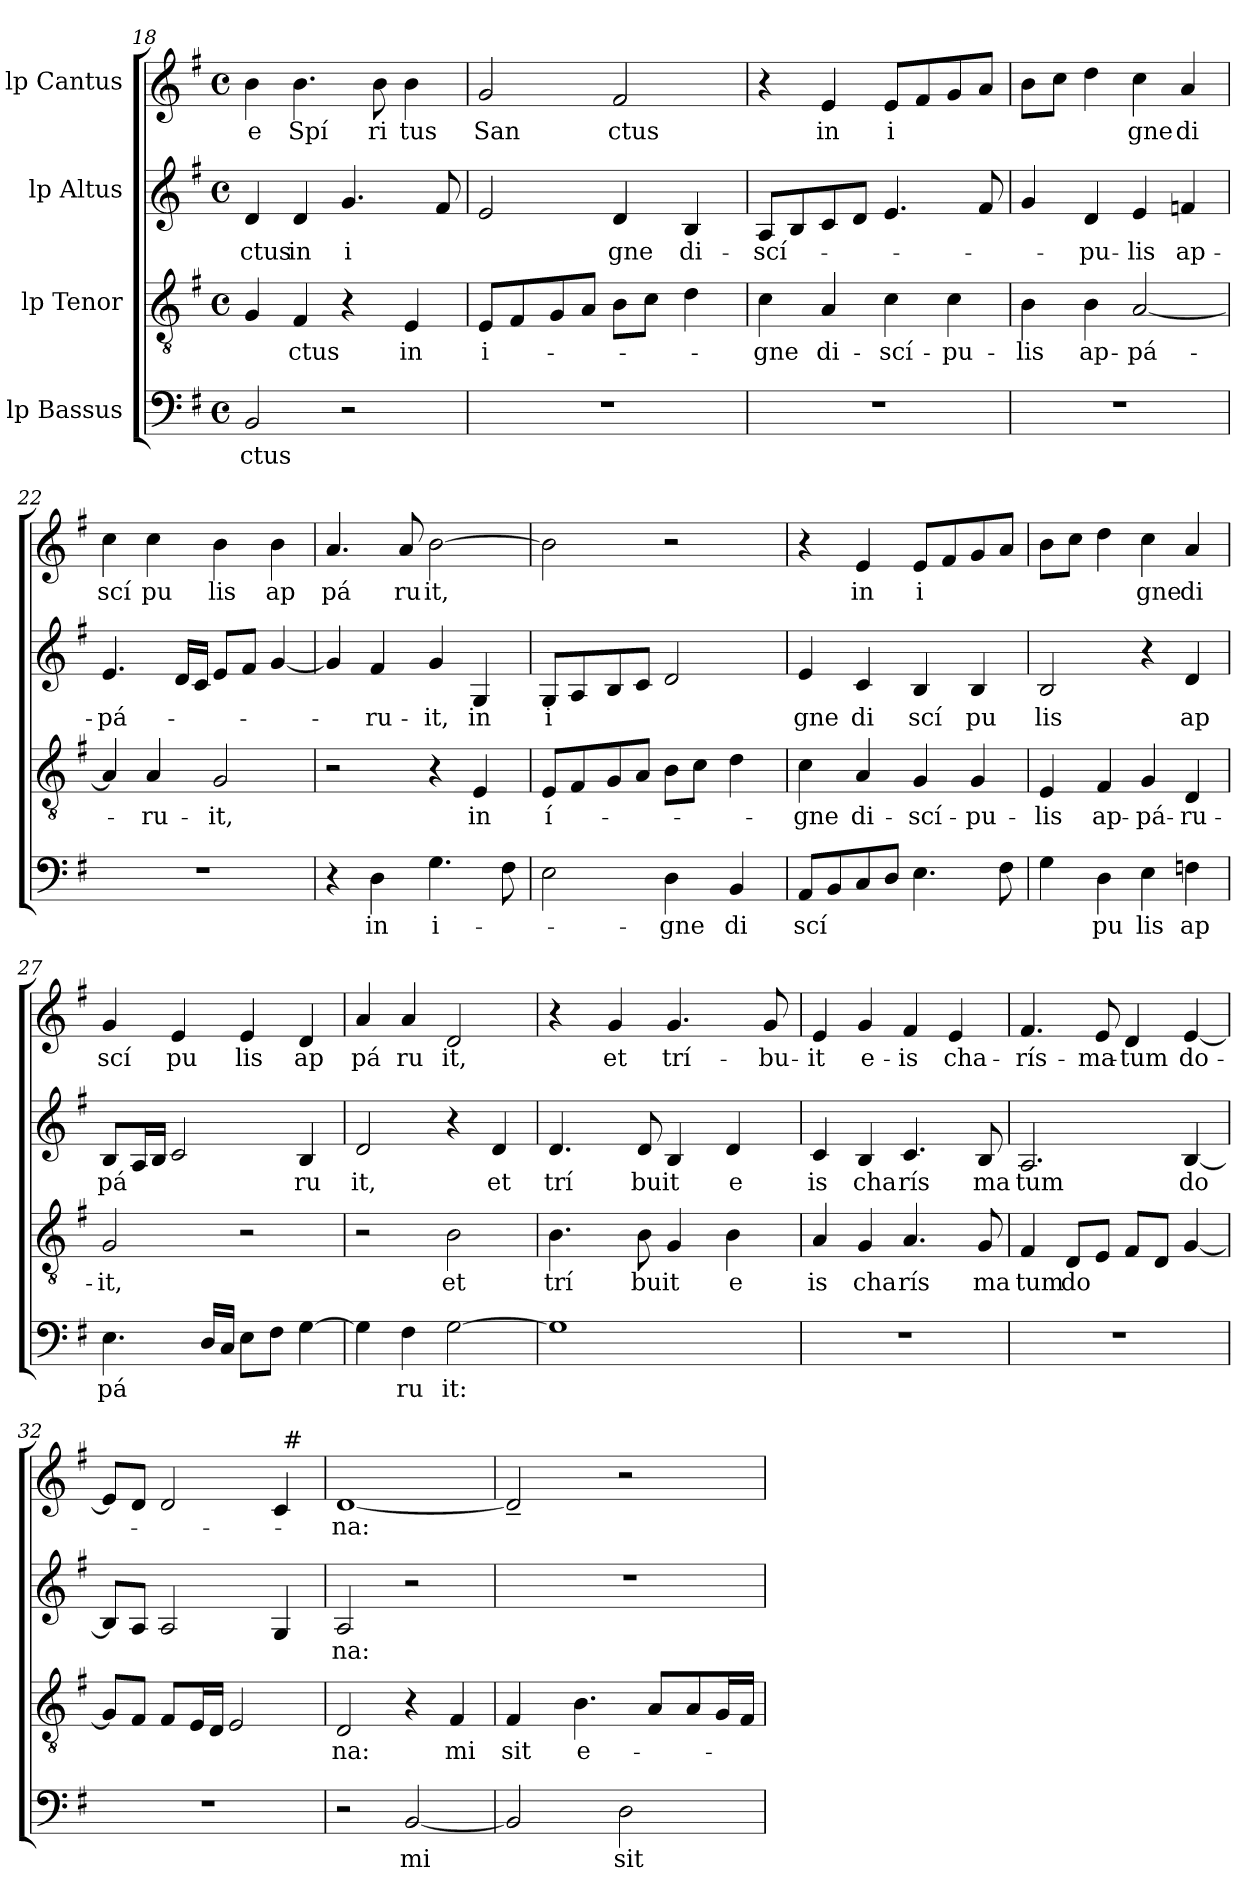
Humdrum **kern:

**kern	**text	**kern	**text	**kern	**text	**kern	**text
*part4	*part4	*part3	*part3	*part2	*part2	*part1	*part1
*staff4	*staff4	*staff3	*staff3	*staff2	*staff2	*staff1	*staff1
*I"lp Bassus	*	*I"lp Tenor	*	*I"lp Altus	*	*I"lp Cantus	*
*clefF4	*	*clefGv2	*	*clefG2	*	*clefG2	*
*k[f#]	*	*k[f#]	*	*k[f#]	*	*k[f#]	*
*G:	*	*G:	*	*G:	*	*G:	*
*M4/4	*	*M4/4	*	*M4/4	*	*M4/4	*
*met(c)	*	*met(c)	*	*met(c)	*	*met(c)	*
=18	=18	=18	=18	=18	=18	=18	=18
!	!LO:LY:b:cj	!	!	!	!LO:LY:b:cj	!	!LO:LY:b:cj
2BB/	ctus	4G/	.	4d/	ctus	4b\	e
!	!	!	!LO:LY:b:cj	!	!LO:LY:b:cj	!	!LO:LY:b:cj
.	.	4F#/	ctus	4d/	in	4.b\	Spí
!	!	!	!	!	!LO:LY:b:rj	!	!
2r	.	4r	.	4.g/	i	.	.
!	!	!	!	!	!	!	!LO:LY:b:cj
.	.	.	.	.	.	8b\	ri
!	!	!	!LO:LY:b:cj	!	!	!	!LO:LY:b:cj
.	.	4E/	in	.	.	4b\	tus
.	.	.	.	8f#/	.	.	.
!!LO:LB:g=z
=19	=19	=19	=19	=19	=19	=19	=19
!	!	!	!LO:LY:b:rj	!	!	!	!LO:LY:b:cj
*	*	*^	*	*	*	*	*
1r	.	8E/L	8ryy	i-	2e/	.	2g/	San
.	.	8F#/	32ryy	.	.	.	.	.
.	.	.	2ryy	.	.	.	.	.
.	.	8G/	.	.	.	.	.	.
.	.	8A/J	.	.	.	.	.	.
!	!	!	!	!	!	!LO:LY:b:cj	!	!LO:LY:b:cj
.	.	8B\L	.	.	4d/	gne	2f#/	ctus
.	.	8c\J	.	.	.	.	.	.
.	.	.	4ryy	.	.	.	.	.
!	!	!	!	!	!	!LO:LY:b:cj	!	!
.	.	4d\	.	.	4B/	di-	.	.
.	.	.	16.ryy	.	.	.	.	.
=20	=20	=20	=20	=20	=20	=20	=20	=20
!	!	!	!	!LO:LY:b:cj	!	!LO:LY:b	!	!
*	*	*v	*v	*	*	*	*	*
1r	.	4c\	-gne	8A/L	-scí-	4r	.
.	.	.	.	8B/	.	.	.
!	!	!	!LO:LY:b:cj	!	!	!	!LO:LY:b:cj
.	.	4A/	di-	8c/	.	4e/	in
.	.	.	.	8d/J	.	.	.
!	!	!	!LO:LY:b:cj	!	!	!	!LO:LY:b:rj
.	.	4c\	-scí-	4.e/	.	8e/L	i
.	.	.	.	.	.	8f#/	.
!	!	!	!LO:LY:b:cj	!	!	!	!
.	.	4c\	-pu-	.	.	8g/	.
.	.	.	.	8f#/	.	8a/J	.
=21	=21	=21	=21	=21	=21	=21	=21
!	!	!	!LO:LY:b:cj	!	!	!	!
1r	.	4B\	-lis	4g/	.	8b\L	.
.	.	.	.	.	.	8cc\J	.
!	!	!	!LO:LY:b:cj	!	!LO:LY:b:cj	!	!
.	.	4B\	ap-	4d/	-pu-	4dd\	.
!	!	!	!LO:LY:b:cj	!	!LO:LY:b:cj	!	!LO:LY:b:cj
.	.	[<2A/	-pá-	4e/	-lis	4cc\	gne
!	!	!	!	!	!LO:LY:b:cj	!	!LO:LY:b:cj
.	.	.	.	4fn/	ap-	4a/	di
=22	=22	=22	=22	=22	=22	=22	=22
!	!	!	!	!	!LO:LY:b:cj	!	!LO:LY:b:cj
1r	.	4A/]	.	4.e/	-pá-	4cc\	scí
!	!	!	!LO:LY:b:cj	!	!	!	!LO:LY:b:cj
.	.	4A/	-ru-	.	.	4cc\	pu
.	.	.	.	16d/L	.	.	.
.	.	.	.	16c/J	.	.	.
!	!	!	!LO:LY:b:cj	!	!	!	!LO:LY:b:cj
.	.	2G/	-it,	8e/L	.	4b\	lis
.	.	.	.	8f#/J	.	.	.
!	!	!	!	!	!	!	!LO:LY:b:cj
.	.	.	.	[<4g/	.	4b\	ap
=23	=23	=23	=23	=23	=23	=23	=23
!	!	!	!	!	!	!	!LO:LY:b:cj
4r	.	2r	.	4g/]	.	4.a/	pá
!	!LO:LY:b:cj	!	!	!	!LO:LY:b:cj	!	!
4D\	in	.	.	4f#/	-ru-	.	.
!	!	!	!	!	!	!	!LO:LY:b:cj
.	.	.	.	.	.	8a/	ru
!	!LO:LY:b:rj	!	!	!	!LO:LY:b:cj	!	!LO:LY:b:cj
4.G\	i-	4r	.	4g/	-it,	[<2b\	it,
!	!	!	!LO:LY:b:cj	!	!LO:LY:b:cj	!	!
.	.	4E/	in	4G/	in	.	.
8F#\	.	.	.	.	.	.	.
!!LO:PB:g=z
=24	=24	=24	=24	=24	=24	=24	=24
!	!	!	!LO:LY:b:rj	!	!LO:LY:b:rj	!	!
*^	*	*	*	*	*	*	*
2E\	8ryy	.	8E/L	í-	8G/L	i	2b\]	.
.	32ryy	.	8F#/	.	8A/	.	.	.
.	2ryy	.	.	.	.	.	.	.
.	.	.	8G/	.	8B/	.	.	.
.	.	.	8A/J	.	8c/J	.	.	.
!	!	!LO:LY:b:cj	!	!	!	!	!	!
4D\	.	-gne	8B\L	.	2d/	.	2r	.
.	.	.	8c\J	.	.	.	.	.
.	4ryy	.	.	.	.	.	.	.
!	!	!LO:LY:b:cj	!	!	!	!	!	!
4BB/	.	di	4d\	.	.	.	.	.
.	16.ryy	.	.	.	.	.	.	.
=25	=25	=25	=25	=25	=25	=25	=25	=25
!	!	!LO:LY:b	!	!LO:LY:b:cj	!	!LO:LY:b:cj	!	!
*v	*v	*	*	*	*	*	*	*
8AA/L	scí	4c\	-gne	4e/	gne	4r	.
8BB/	.	.	.	.	.	.	.
!	!	!	!LO:LY:b:cj	!	!LO:LY:b:cj	!	!LO:LY:b:cj
8C/	.	4A/	di-	4c/	di	4e/	in
8D/J	.	.	.	.	.	.	.
!	!	!	!LO:LY:b:cj	!	!LO:LY:b:cj	!	!LO:LY:b:rj
4.E\	.	4G/	-scí-	4B/	scí	8e/L	i
.	.	.	.	.	.	8f#/	.
!	!	!	!LO:LY:b:cj	!	!LO:LY:b:cj	!	!
.	.	4G/	-pu-	4B/	pu	8g/	.
8F#\	.	.	.	.	.	8a/J	.
=26	=26	=26	=26	=26	=26	=26	=26
!	!	!	!LO:LY:b:cj	!	!LO:LY:b:cj	!	!
4G\	.	4E/	-lis	2B/	lis	8b\L	.
.	.	.	.	.	.	8cc\J	.
!	!LO:LY:b:cj	!	!LO:LY:b:cj	!	!	!	!
4D\	pu	4F#/	ap-	.	.	4dd\	.
!	!LO:LY:b:cj	!	!LO:LY:b:cj	!	!	!	!LO:LY:b:cj
4E\	lis	4G/	-pá-	4r	.	4cc\	gne
!	!LO:LY:b:cj	!	!LO:LY:b:cj	!	!LO:LY:b:cj	!	!LO:LY:b:cj
4Fn\	ap	4D/	-ru-	4d/	ap	4a/	di
=27	=27	=27	=27	=27	=27	=27	=27
!	!LO:LY:b:cj	!	!LO:LY:b:cj	!	!LO:LY:b:cj	!	!LO:LY:b:cj
4.E\	pá	2G/	-it,	8B/L	pá	4g/	scí
.	.	.	.	16A/	.	.	.
.	.	.	.	16B/J	.	.	.
!	!	!	!	!	!	!	!LO:LY:b:cj
.	.	.	.	2c/	.	4e/	pu
16D/L	.	.	.	.	.	.	.
16C/J	.	.	.	.	.	.	.
!	!	!	!	!	!	!	!LO:LY:b:cj
8E\L	.	2r	.	.	.	4e/	lis
8F#\J	.	.	.	.	.	.	.
!	!	!	!	!	!LO:LY:b:cj	!	!LO:LY:b:cj
[>4G\	.	.	.	4B/	ru	4d/	ap
=28	=28	=28	=28	=28	=28	=28	=28
!	!	!	!	!	!LO:LY:b:cj	!	!LO:LY:b:cj
4G\]	.	2r	.	2d/	it,	4a/	pá
!	!LO:LY:b:cj	!	!	!	!	!	!LO:LY:b:cj
4F#\	ru	.	.	.	.	4a/	ru
!	!LO:LY:b:cj	!	!LO:LY:b:cj	!	!	!	!LO:LY:b:cj
[>2G\	it:	2B\	et	4r	.	2d/	it,
!	!	!	!	!	!LO:LY:b:cj	!	!
.	.	.	.	4d/	et	.	.
!!LO:LB:g=z
=29	=29	=29	=29	=29	=29	=29	=29
!	!	!	!LO:LY:b:cj	!	!LO:LY:b:cj	!	!
*^	*	*	*	*	*	*	*
1G]	16.ryy	.	4.B\	trí	4.d/	trí	4r	.
.	2ryy	.	.	.	.	.	.	.
!	!	!	!	!	!	!	!	!LO:LY:b:cj
.	.	.	.	.	.	.	4g/	et
!	!	!	!	!LO:LY:b:cj	!	!LO:LY:b:cj	!	!
.	.	.	8B\	bu	8d/	bu	.	.
!	!	!	!	!LO:LY:b:cj	!	!LO:LY:b:cj	!	!LO:LY:b:cj
.	.	.	4G/	it	4B/	it	4.g/	trí-
.	4ryy	.	.	.	.	.	.	.
!	!	!	!	!LO:LY:b:cj	!	!LO:LY:b:cj	!	!
.	.	.	4B\	e	4d/	e	.	.
.	8ryy	.	.	.	.	.	.	.
!	!	!	!	!	!	!	!	!LO:LY:b:cj
.	.	.	.	.	.	.	8g/	-bu-
.	32ryy	.	.	.	.	.	.	.
=30	=30	=30	=30	=30	=30	=30	=30	=30
!	!	!	!	!LO:LY:b:cj	!	!LO:LY:b:cj	!	!LO:LY:b:cj
*v	*v	*	*	*	*	*	*	*
1r	.	4A/	is	4c/	is	4e/	-it
!	!	!	!LO:LY:b:cj	!	!LO:LY:b:cj	!	!LO:LY:b:cj
.	.	4G/	cha	4B/	cha	4g/	e-
!	!	!	!LO:LY:b:cj	!	!LO:LY:b:cj	!	!LO:LY:b:cj
.	.	4.A/	rís	4.c/	rís	4f#/	-is
!	!	!	!	!	!	!	!LO:LY:b:cj
.	.	.	.	.	.	4e/	cha-
!	!	!	!LO:LY:b:cj	!	!LO:LY:b:cj	!	!
.	.	8G/	ma	8B/	ma	.	.
=31	=31	=31	=31	=31	=31	=31	=31
!	!	!	!LO:LY:b:cj	!	!LO:LY:b:cj	!	!LO:LY:b:cj
1r	.	4F#/	tum	2.A/	tum	4.f#/	-rís-
!	!	!	!LO:LY:b:cj	!	!	!	!
.	.	8D/L	do	.	.	.	.
!	!	!	!	!	!	!	!LO:LY:b:cj
.	.	8E/J	.	.	.	8e/	-ma-
!	!	!	!	!	!	!	!LO:LY:b:cj
.	.	8F#/L	.	.	.	4d/	-tum
.	.	8D/J	.	.	.	.	.
!	!	!	!	!	!LO:LY:b:cj	!	!LO:LY:b:cj
.	.	[<4G/	.	[<4B/	do	[<4e/	do-
=32	=32	=32	=32	=32	=32	=32	=32
*	*	*	*	*	*	*^	*
1r	.	8G/L]	.	8B/L]	.	8e/L]	2ryy	.
.	.	8F#/J	.	8A/J	.	8d/J	.	.
.	.	8F#/L	.	2A/	.	2d/	.	.
.	.	16E/	.	.	.	.	.	.
.	.	16D/J	.	.	.	.	.	.
.	.	2E/	.	.	.	.	4ryy	.
.	.	.	.	4G/	.	4c/	64ryy	.
!	!	!	!	!	!	!	!LO:TX:a:t=#	!
.	.	.	.	.	.	.	8...ryy	.
=33	=33	=33	=33	=33	=33	=33	=33	=33
!	!	!	!LO:LY:b:cj	!	!LO:LY:b:cj	!	!	!LO:LY:b:cj
*	*	*	*	*	*	*v	*v	*
2r	.	2D/	na:	2A/	na:	[>1d	-na:
!	!LO:LY:b:cj	!	!	!	!	!	!
[>2BB/	mi	4r	.	2r	.	.	.
!	!	!	!LO:LY:b:cj	!	!	!	!
.	.	4F#/	mi	.	.	.	.
!!LO:LB:g=z
=34	=34	=34	=34	=34	=34	=34	=34
!	!	!	!LO:LY:b:cj	!	!	!	!
*^	*	*	*	*	*	*	*
2BB/]	8ryy	.	4F#/	sit	1r	.	2d~</]	.
.	32.ryy	.	.	.	.	.	.	.
.	2ryy	.	.	.	.	.	.	.
!	!	!	!	!LO:LY:b:cj	!	!	!	!
.	.	.	4.B\	e-	.	.	.	.
!	!	!LO:LY:b:cj	!	!	!	!	!	!
2D\	.	sit	.	.	.	.	2r	.
.	.	.	8A/L	.	.	.	.	.
.	4ryy	.	.	.	.	.	.	.
.	.	.	8A/	.	.	.	.	.
.	.	.	16G/	.	.	.	.	.
.	16ryy	.	.	.	.	.	.	.
.	.	.	16F#/J	.	.	.	.	.
.	64ryy	.	.	.	.	.	.	.
*v	*v	*	*	*	*	*	*	*
=	=	=	=	=	=	=	=
*-	*-	*-	*-	*-	*-	*-	*-
